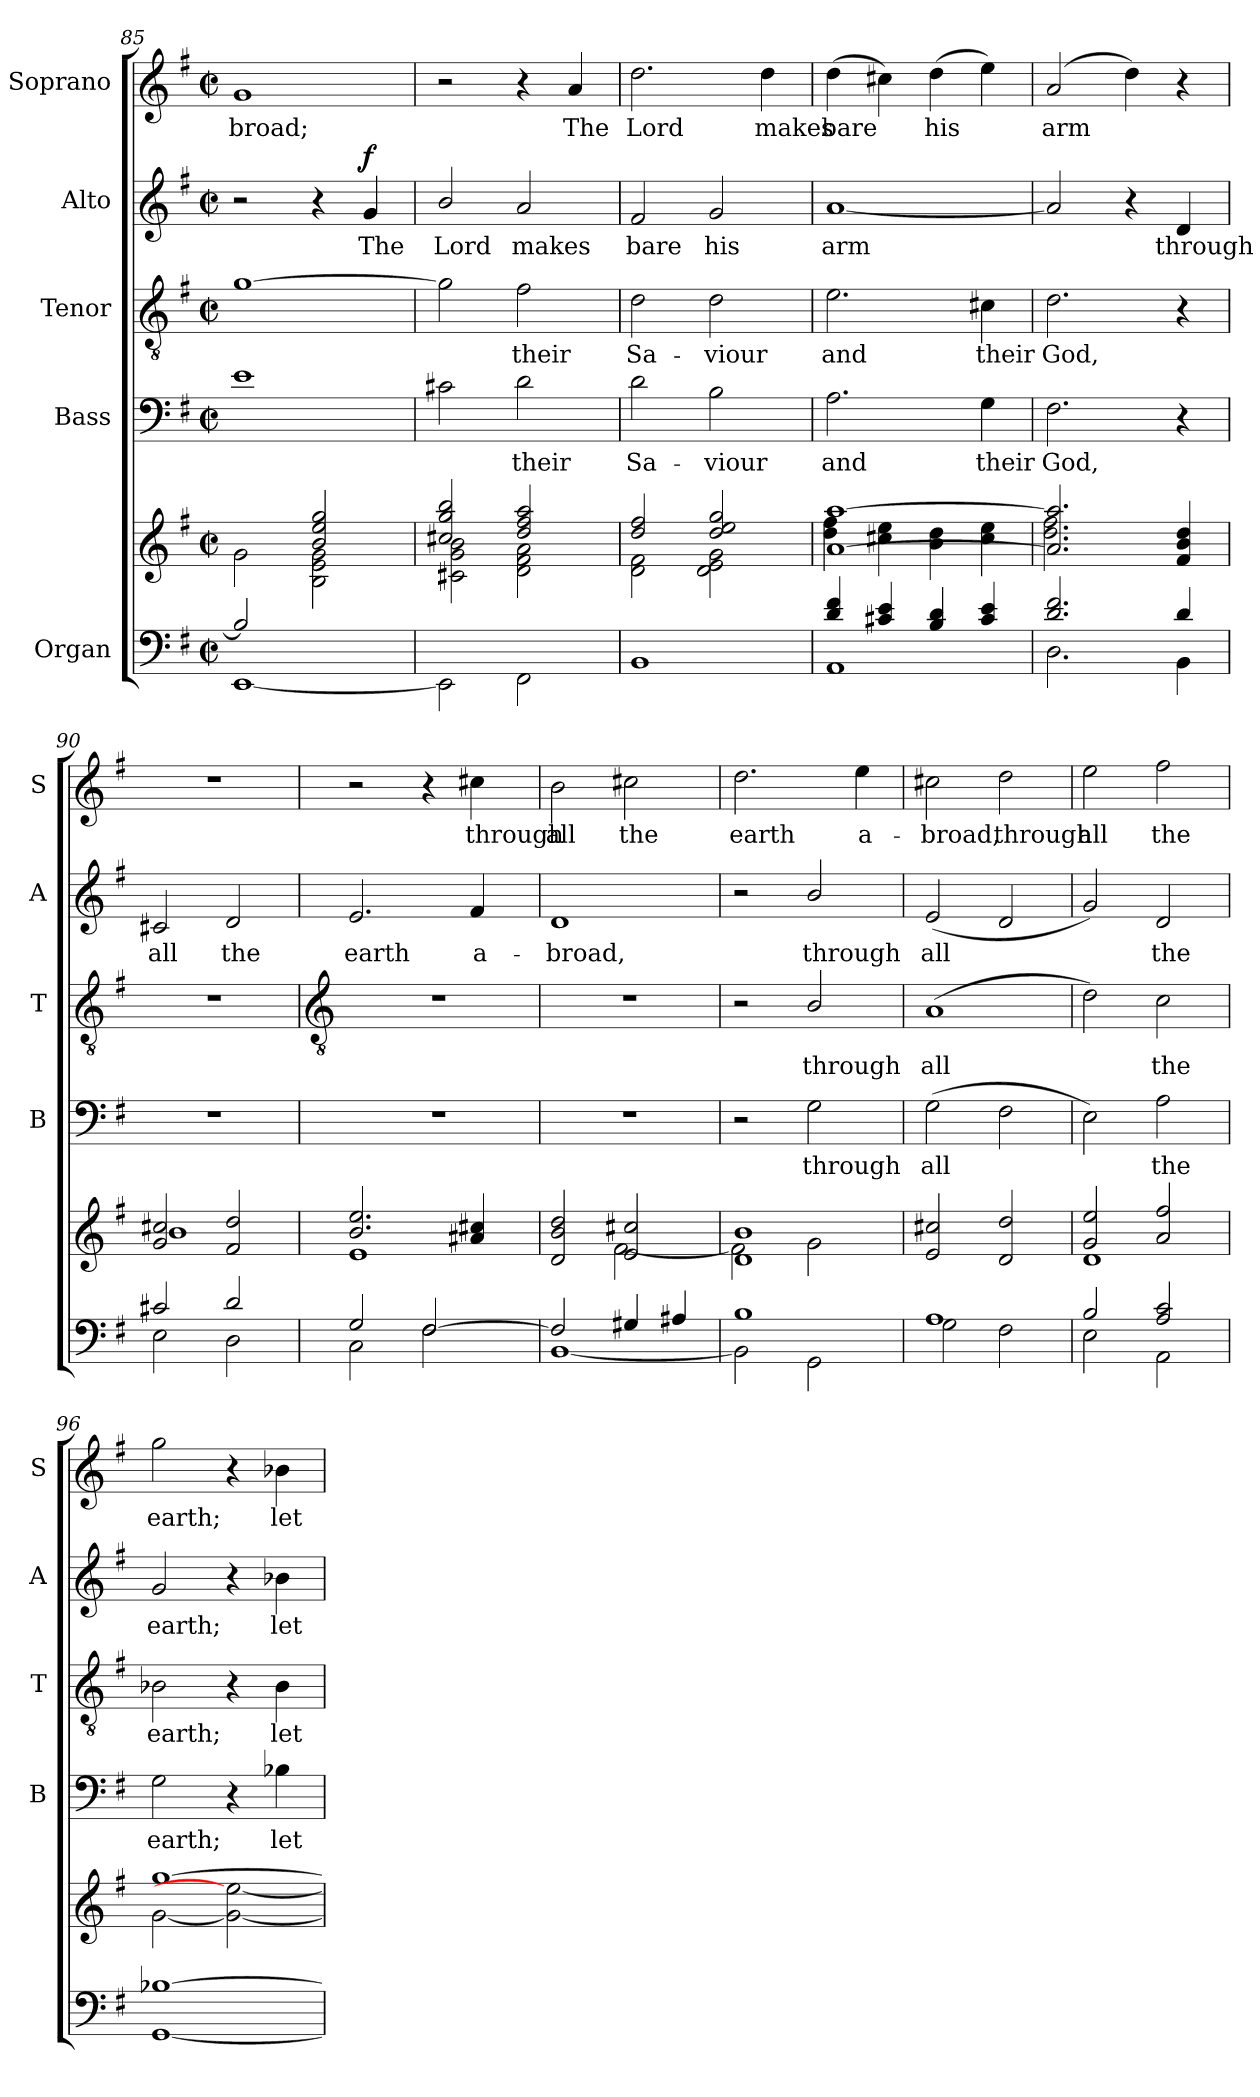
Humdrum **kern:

**kern	**kern	**kern	**text	**kern	**text	**kern	**text	**dynam	**kern	**text
*part5	*part5	*part4	*part4	*part3	*part3	*part2	*part2	*part2	*part1	*part1
*staff6	*staff5	*staff4	*staff4	*staff3	*staff3	*staff2	*staff2	*staff2	*staff1	*staff1
*I"Organ	*	*I"Bass	*	*I"Tenor	*	*I"Alto	*	*	*I"Soprano	*
*	*	*I'B	*	*I'T	*	*I'A	*	*	*I'S	*
*clefF4	*clefG2	*clefF4	*	*clefGv2	*	*clefG2	*	*	*clefG2	*
*k[f#]	*k[f#]	*k[f#]	*	*k[f#]	*	*k[f#]	*	*	*k[f#]	*
*G:	*G:	*G:	*	*G:	*	*G:	*	*	*G:	*
*M2/2	*M2/2	*M2/2	*	*M2/2	*	*M2/2	*	*	*M2/2	*
*met(c|)	*met(c|)	*met(c|)	*	*met(c|)	*	*met(c|)	*	*	*met(c|)	*
=85	=85	=85	=85	=85	=85	=85	=85	=85	=85	=85
*^	*^	*	*	*	*	*	*	*	*	*
!	!	!	!	!	!	!	!	!	!	!	!	!LO:LY:b
2B/]	[1EE\	2ryy	2g\	1e	.	[1g	.	2r	.	.	1g	-broad;
2ryy	.	2b/ 2ee/ 2gg/	2B\ 2e\ 2g\	.	.	.	.	4r	.	.	.	.
!	!	!	!	!	!	!	!	!	!LO:LY:b	!LO:DY:b	!	!
.	.	.	.	.	.	.	.	4g	The	f	.	.
=86	=86	=86	=86	=86	=86	=86	=86	=86	=86	=86	=86	=86
!	!	!	!	!	!	!	!	!	!LO:LY:b	!	!	!
1ryy	2EE\]	2cc#X 2gg 2bb	2c#X\ 2g\ 2b\	2c#X	.	2g]	.	2b/	Lord	.	2r	.
!	!	!	!	!	!LO:LY:b	!	!LO:LY:b	!	!LO:LY:b	!	!	!
.	2FF#\	2dd/ 2ff#/ 2aa/	2d\ 2f#\ 2a\	2d	their	2f#	their	2a	makes	.	4r	.
!	!	!	!	!	!	!	!	!	!	!	!	!LO:LY:b
.	.	.	.	.	.	.	.	.	.	.	4a	The
=87	=87	=87	=87	=87	=87	=87	=87	=87	=87	=87	=87	=87
!	!	!	!	!	!LO:LY:b	!	!LO:LY:b	!	!LO:LY:b	!	!	!LO:LY:b
1ryy	1BB\	2dd/ 2ff#/	2d\ 2f#\	2d	Sa-	2d	Sa-	2f#	bare	.	2.dd	Lord
!	!	!	!	!	!LO:LY:b	!	!LO:LY:b	!	!LO:LY:b	!	!	!
.	.	2dd/ 2ee/ 2gg/	2d\ 2e\ 2g\	2B	-viour	2d	-viour	2g	his	.	.	.
!	!	!	!	!	!	!	!	!	!	!	!	!LO:LY:b
.	.	.	.	.	.	.	.	.	.	.	4dd	makes
=88	=88	=88	=88	=88	=88	=88	=88	=88	=88	=88	=88	=88
!	!	!	!	!	!LO:LY:b	!	!LO:LY:b	!	!LO:LY:b	!	!	!LO:LY:b
4d/ 4f#/	1AA\	[1a/ [1aa/	4dd\ 4ff#\	2.A	and	2.e	and	[1a	arm	.	(>4dd	bare
4c#X/ 4e/	.	.	4cc#X\ 4ee\	.	.	.	.	.	.	.	4cc#X)	.
!	!	!	!	!	!	!	!	!	!	!	!	!LO:LY:b
4B/ 4d/	.	.	4b\ 4dd\	.	.	.	.	.	.	.	(>4dd	his
!	!	!	!	!	!LO:LY:b	!	!LO:LY:b	!	!	!	!	!
4c#/ 4e/	.	.	4cc#\ 4ee\	4G	their	4c#X	their	.	.	.	4ee)	.
=89	=89	=89	=89	=89	=89	=89	=89	=89	=89	=89	=89	=89
!	!	!	!	!	!LO:LY:b	!	!LO:LY:b	!	!	!	!	!LO:LY:b
2.d/ 2.f#/	2.D\	2.a/] 2.aa/]	2.dd\ 2.ff#\	2.F#	God,	2.d	God,	2a]	.	.	(2a	arm
.	.	.	.	.	.	.	.	4r	.	.	4dd)	.
!	!	!	!	!	!	!	!	!	!LO:LY:b	!	!	!
4d/	4BB\	4f#/ 4b/ 4dd/	4ryy	4r	.	4r	.	4d	through	.	4r	.
=90	=90	=90	=90	=90	=90	=90	=90	=90	=90	=90	=90	=90
!	!	!	!	!	!	!	!	!	!LO:LY:b	!	!	!
2c#X/	2E\	2g/ 2cc#X/	1b\	1r	.	1r	.	2c#X	all	.	1r	.
!	!	!	!	!	!	!	!	!	!LO:LY:b	!	!	!
2d/	2D\	2f#/ 2dd/	.	.	.	.	.	2d	the	.	.	.
!!LO:LB:g=z
=91	=91	=91	=91	=91	=91	=91	=91	=91	=91	=91	=91	=91
*	*	*	*	*	*	*clefGv2	*	*	*	*	*	*
!	!	!	!	!	!	!	!	!	!LO:LY:b	!	!	!
2G/	2C\	2.b/ 2.ee/	1e\	1r	.	1r	.	2.e	earth	.	2r	.
[2F#/	2F#\	.	.	.	.	.	.	.	.	.	4r	.
!	!	!	!	!	!	!	!	!	!LO:LY:b	!	!	!LO:LY:b
.	.	4a#X/ 4cc#X/	.	.	.	.	.	4f#	a-	.	4cc#X	through
=92	=92	=92	=92	=92	=92	=92	=92	=92	=92	=92	=92	=92
!	!	!	!	!	!	!	!	!	!LO:LY:b	!	!	!LO:LY:b
2F#/]	[1BB\	2d/ 2b/ 2dd/	2ryy	1r	.	1r	.	1d	-broad,	.	2b	all
!	!	!	!	!	!	!	!	!	!	!	!	!LO:LY:b
4G#X/	.	2e/ 2cc#X/	[2f#\	.	.	.	.	.	.	.	2cc#X	the
4A#X/	.	.	.	.	.	.	.	.	.	.	.	.
=93	=93	=93	=93	=93	=93	=93	=93	=93	=93	=93	=93	=93
!	!	!	!	!	!	!	!	!	!	!	!	!LO:LY:b
1B/	2BB\]	1d/ 1b/	2f#\]	2r	.	2r	.	2r	.	.	2.dd	earth
!	!	!	!	!	!LO:LY:b	!	!LO:LY:b	!	!LO:LY:b	!	!	!
.	2GG\	.	2g\	2G	through	2B/	through	2b/	through	.	.	.
!	!	!	!	!	!	!	!	!	!	!	!	!LO:LY:b
.	.	.	.	.	.	.	.	.	.	.	4ee	a-
=94	=94	=94	=94	=94	=94	=94	=94	=94	=94	=94	=94	=94
!	!	!	!	!	!LO:LY:b	!	!LO:LY:b	!	!LO:LY:b	!	!	!LO:LY:b
1A/	2G\	2e/ 2cc#X/	1ryy	(>2G	all	(>1A	all	(<2e	all	.	2cc#X	-broad,
!	!	!	!	!	!	!	!	!	!	!	!	!LO:LY:b
.	2F#\	2d/ 2dd/	.	2F#	.	.	.	2d	.	.	2dd	through
=95	=95	=95	=95	=95	=95	=95	=95	=95	=95	=95	=95	=95
!	!	!	!	!	!	!	!	!	!	!	!	!LO:LY:b
2B/	2E\	2g/ 2ee/	1d\	2E)	.	2d)	.	2g)	.	.	2ee	all
!	!	!	!	!	!LO:LY:b	!	!LO:LY:b	!	!LO:LY:b	!	!	!LO:LY:b
2A/ 2c/	2AA\	2a/ 2ff#/	.	2A	the	2c	the	2d	the	.	2ff#	the
=96	=96	=96	=96	=96	=96	=96	=96	=96	=96	=96	=96	=96
!	!	!	!	!	!LO:LY:b	!	!LO:LY:b	!	!LO:LY:b	!	!	!LO:LY:b
[1B-X/	[1GG\	[1gg/	[2g\	2G	earth;	2B-X	earth;	2g	earth;	.	2gg	earth;
.	.	.	2g\_ 2ee-\_	4r	.	4r	.	4r	.	.	4r	.
!	!	!	!	!	!LO:LY:b	!	!LO:LY:b	!	!LO:LY:b	!	!	!LO:LY:b
.	.	.	.	4B-X	let	4B-	let	4b-X	let	.	4b-X	let
*v	*v	*	*	*	*	*	*	*	*	*	*	*
*	*v	*v	*	*	*	*	*	*	*	*	*
=	=	=	=	=	=	=	=	=	=	=
*-	*-	*-	*-	*-	*-	*-	*-	*-	*-	*-
